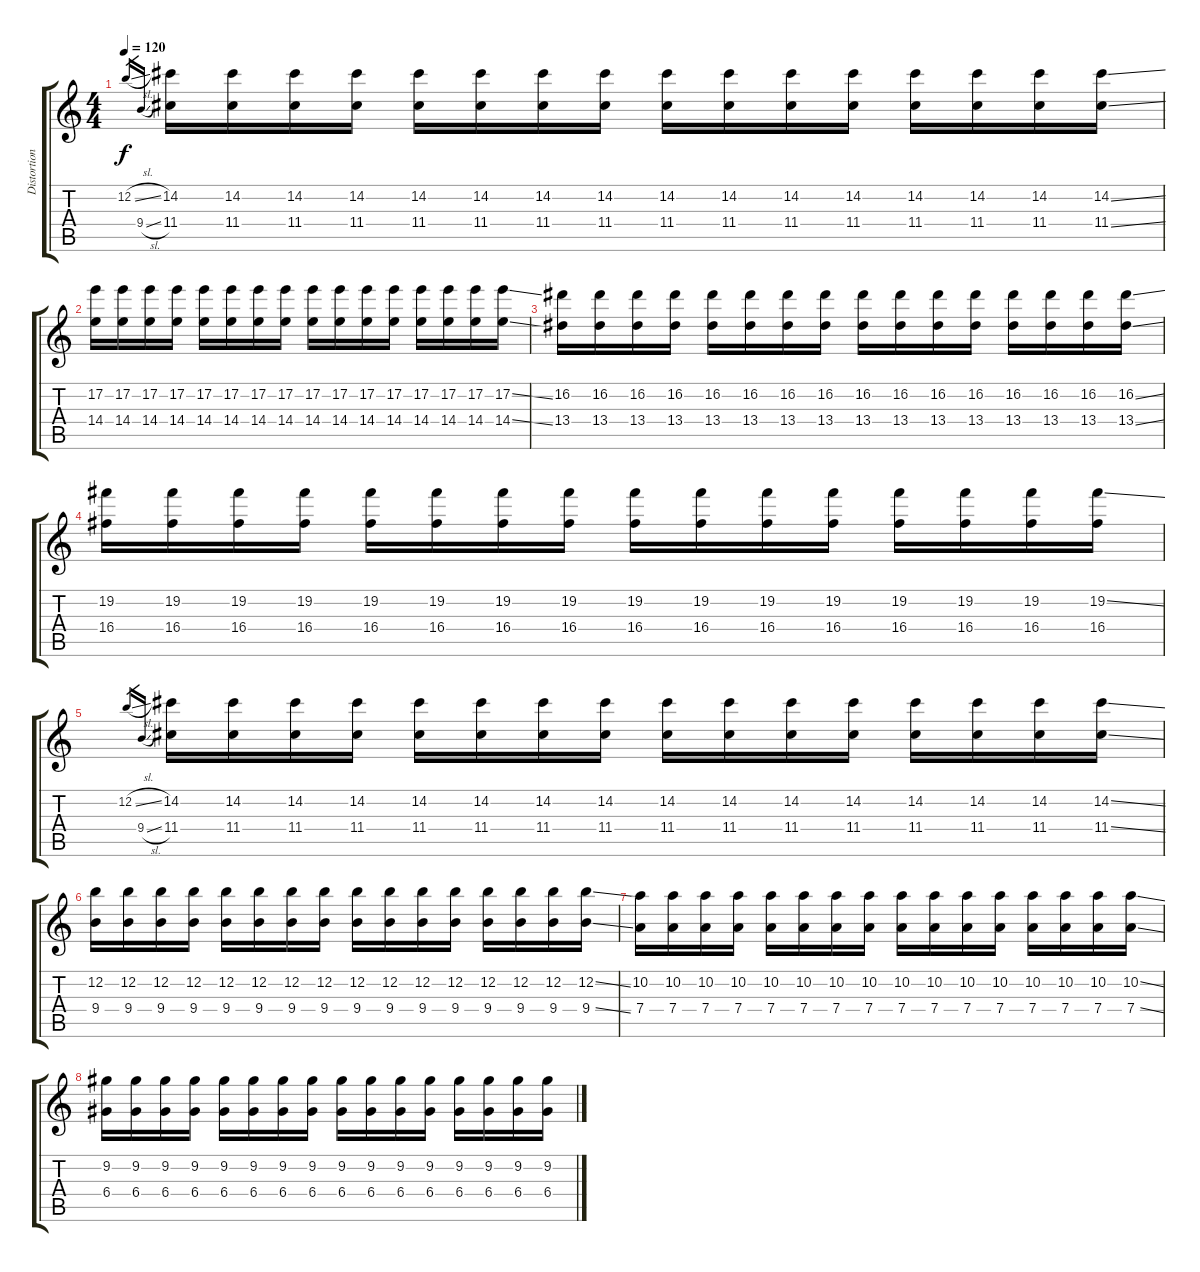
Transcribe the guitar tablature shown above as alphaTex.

\track ("Distortion Guitar" "Distortion") {instrument overdrivenguitar}
\staff {score tabs}
\tuning (E4 B3 G3 D3 A2 E2) {hide}
\ts (4 4)
\tempo 120
\clef g2
\ks c
12.2{sl}.16{gr dy f} 9.4{sl}.16{gr} (14.2 11.4).16 (14.2 11.4).16 (14.2 11.4).16 (14.2 11.4).16 (14.2 11.4).16 (14.2 11.4).16 (14.2 11.4).16 (14.2 11.4).16 (14.2 11.4).16 (14.2 11.4).16 (14.2 11.4).16 (14.2 11.4).16 (14.2 11.4).16 (14.2 11.4).16 (14.2 11.4).16 (14.2{ss} 11.4{ss}).16 |
(17.2 14.4).16 (17.2 14.4).16 (17.2 14.4).16 (17.2 14.4).16 (17.2 14.4).16 (17.2 14.4).16 (17.2 14.4).16 (17.2 14.4).16 (17.2 14.4).16 (17.2 14.4).16 (17.2 14.4).16 (17.2 14.4).16 (17.2 14.4).16 (17.2 14.4).16 (17.2 14.4).16 (17.2{ss} 14.4{ss}).16 |
(16.2 13.4).16 (16.2 13.4).16 (16.2 13.4).16 (16.2 13.4).16 (16.2 13.4).16 (16.2 13.4).16 (16.2 13.4).16 (16.2 13.4).16 (16.2 13.4).16 (16.2 13.4).16 (16.2 13.4).16 (16.2 13.4).16 (16.2 13.4).16 (16.2 13.4).16 (16.2 13.4).16 (16.2{ss} 13.4{ss}).16 |
(19.2 16.4).16 (19.2 16.4).16 (19.2 16.4).16 (19.2 16.4).16 (19.2 16.4).16 (19.2 16.4).16 (19.2 16.4).16 (19.2 16.4).16 (19.2 16.4).16 (19.2 16.4).16 (19.2 16.4).16 (19.2 16.4).16 (19.2 16.4).16 (19.2 16.4).16 (19.2 16.4).16 (19.2{ss} 16.4).16 |
12.2{sl}.16{gr} 9.4{sl}.16{gr} (14.2 11.4).16 (14.2 11.4).16 (14.2 11.4).16 (14.2 11.4).16 (14.2 11.4).16 (14.2 11.4).16 (14.2 11.4).16 (14.2 11.4).16 (14.2 11.4).16 (14.2 11.4).16 (14.2 11.4).16 (14.2 11.4).16 (14.2 11.4).16 (14.2 11.4).16 (14.2 11.4).16 (14.2{ss} 11.4{ss}).16 |
(12.2 9.4).16 (12.2 9.4).16 (12.2 9.4).16 (12.2 9.4).16 (12.2 9.4).16 (12.2 9.4).16 (12.2 9.4).16 (12.2 9.4).16 (12.2 9.4).16 (12.2 9.4).16 (12.2 9.4).16 (12.2 9.4).16 (12.2 9.4).16 (12.2 9.4).16 (12.2 9.4).16 (12.2{ss} 9.4{ss}).16 |
(10.2 7.4).16 (10.2 7.4).16 (10.2 7.4).16 (10.2 7.4).16 (10.2 7.4).16 (10.2 7.4).16 (10.2 7.4).16 (10.2 7.4).16 (10.2 7.4).16 (10.2 7.4).16 (10.2 7.4).16 (10.2 7.4).16 (10.2 7.4).16 (10.2 7.4).16 (10.2 7.4).16 (10.2{ss} 7.4{ss}).16 |
(9.2 6.4).16 (9.2 6.4).16 (9.2 6.4).16 (9.2 6.4).16 (9.2 6.4).16 (9.2 6.4).16 (9.2 6.4).16 (9.2 6.4).16 (9.2 6.4).16 (9.2 6.4).16 (9.2 6.4).16 (9.2 6.4).16 (9.2 6.4).16 (9.2 6.4).16 (9.2 6.4).16 (9.2{ss} 6.4).16
